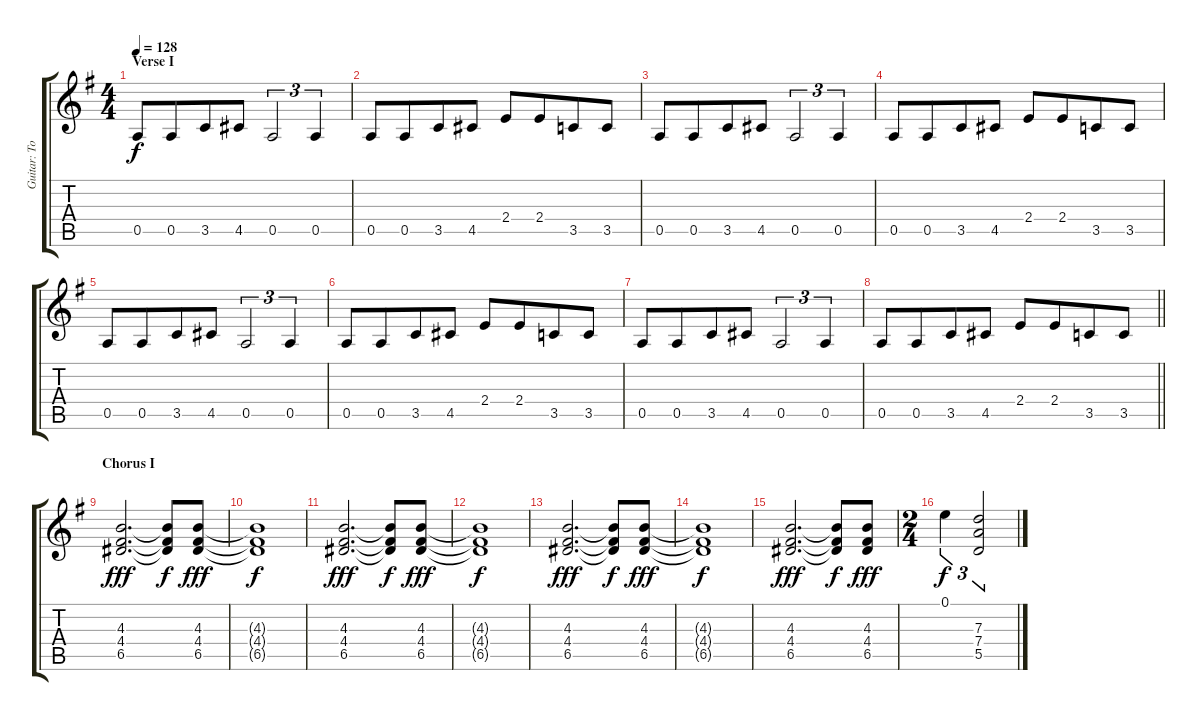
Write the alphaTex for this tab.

\track ("Guitar: Tony" "Guitar: To") {instrument distortionguitar}
\staff {score tabs}
\tuning (E4 B3 G3 D3 A2 E2) {hide}
\ts (4 4)
\section ("" "Verse I")
\tempo 128
\clef g2
\ks g
0.5.8{dy f} 0.5.8{beam merge} 3.5.8 4.5.8 0.5.2{tu (3 2)} 0.5.4{tu (3 2)} |
0.5.8 0.5.8{beam merge} 3.5.8 4.5.8 2.4.8 2.4.8{beam merge} 3.5.8 3.5.8 |
0.5.8 0.5.8{beam merge} 3.5.8 4.5.8 0.5.2{tu (3 2)} 0.5.4{tu (3 2)} |
0.5.8 0.5.8{beam merge} 3.5.8 4.5.8 2.4.8 2.4.8{beam merge} 3.5.8 3.5.8 |
0.5.8 0.5.8{beam merge} 3.5.8 4.5.8 0.5.2{tu (3 2)} 0.5.4{tu (3 2)} |
0.5.8 0.5.8{beam merge} 3.5.8 4.5.8 2.4.8 2.4.8{beam merge} 3.5.8 3.5.8 |
0.5.8 0.5.8{beam merge} 3.5.8 4.5.8 0.5.2{tu (3 2)} 0.5.4{tu (3 2)} |
\barLineRight lightlight
0.5.8 0.5.8{beam merge} 3.5.8 4.5.8 2.4.8 2.4.8{beam merge} 3.5.8 3.5.8 |
\section ("" "Chorus I")
(4.3 4.4 6.5).2{d dy fff} (4.3{t} 4.4{t} 6.5{t}).8{dy f} (4.3 4.4 6.5).8{dy fff} |
(4.3{t} 4.4{t} 6.5{t}).1{dy f} |
(4.3 4.4 6.5).2{d dy fff} (4.3{t} 4.4{t} 6.5{t}).8{dy f} (4.3 4.4 6.5).8{dy fff} |
(4.3{t} 4.4{t} 6.5{t}).1{dy f} |
(4.3 4.4 6.5).2{d dy fff} (4.3{t} 4.4{t} 6.5{t}).8{dy f} (4.3 4.4 6.5).8{dy fff} |
(4.3{t} 4.4{t} 6.5{t}).1{dy f} |
(4.3 4.4 6.5).2{d dy fff} (4.3{t} 4.4{t} 6.5{t}).8{dy f} (4.3 4.4 6.5).8{dy fff} |
\ts (2 4)
0.1.4{tu (3 2) dy f} (7.3 7.4 5.5).2{tu (3 2)}
